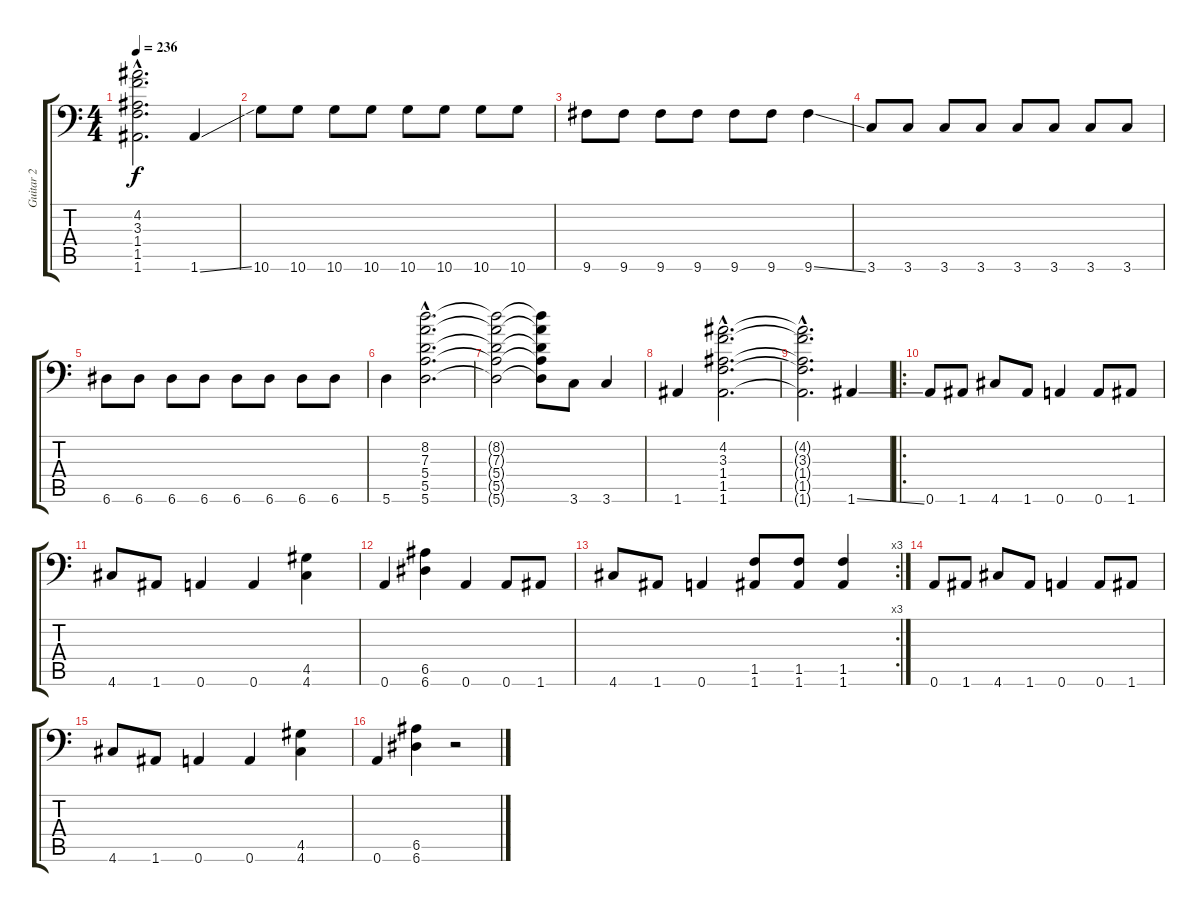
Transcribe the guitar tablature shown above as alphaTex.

\track ("Guitar 2" "Guitar 2") {instrument distortionguitar}
\staff {score tabs}
\tuning (B3 Gb3 D3 A2 E2 A1) {hide}
\ts (4 4)
\tempo 236
\clef f4
\ks c
(4.2{hac t} 3.3{hac t} 1.4{hac t} 1.5{hac t} 1.6{hac t}).2{d dy f} 1.6{ss}.4 |
10.6.8 10.6.8 10.6.8 10.6.8 10.6.8 10.6.8 10.6.8 10.6.8 |
9.6.8 9.6.8 9.6.8 9.6.8 9.6.8 9.6.8 9.6{ss}.4 |
3.6.8 3.6.8 3.6.8 3.6.8 3.6.8 3.6.8 3.6.8 3.6.8 |
6.6.8 6.6.8 6.6.8 6.6.8 6.6.8 6.6.8 6.6.8 6.6.8 |
5.6.4 (8.2{hac} 7.3{hac} 5.4{hac} 5.5{hac} 5.6{hac}).2{d} |
(8.2{t} 7.3{t} 5.4{t} 5.5{t} 5.6{t}).2 (8.2{t} 7.3{t} 5.4{t} 5.5{t} 5.6{t}).8 3.6.8 3.6.4 |
1.6.4 (4.2{hac} 3.3{hac} 1.4{hac} 1.5{hac} 1.6{hac}).2{d} |
(4.2{hac t} 3.3{hac t} 1.4{hac t} 1.5{hac t} 1.6{hac t}).2{d} 1.6{ss}.4 |
\ro
0.6.8 1.6.8 4.6.8 1.6.8 0.6.4 0.6.8 1.6.8 |
4.6.8 1.6.8 0.6.4 0.6.4 (4.5 4.6).4 |
0.6.4 (6.5 6.6).4 0.6.4 0.6.8 1.6.8 |
\rc 3
4.6.8 1.6.8 0.6.4 (1.5 1.6).8 (1.5 1.6).8 (1.5 1.6).4 |
0.6.8 1.6.8 4.6.8 1.6.8 0.6.4 0.6.8 1.6.8 |
4.6.8 1.6.8 0.6.4 0.6.4 (4.5 4.6).4 |
0.6.4 (6.5 6.6).4 r.2
